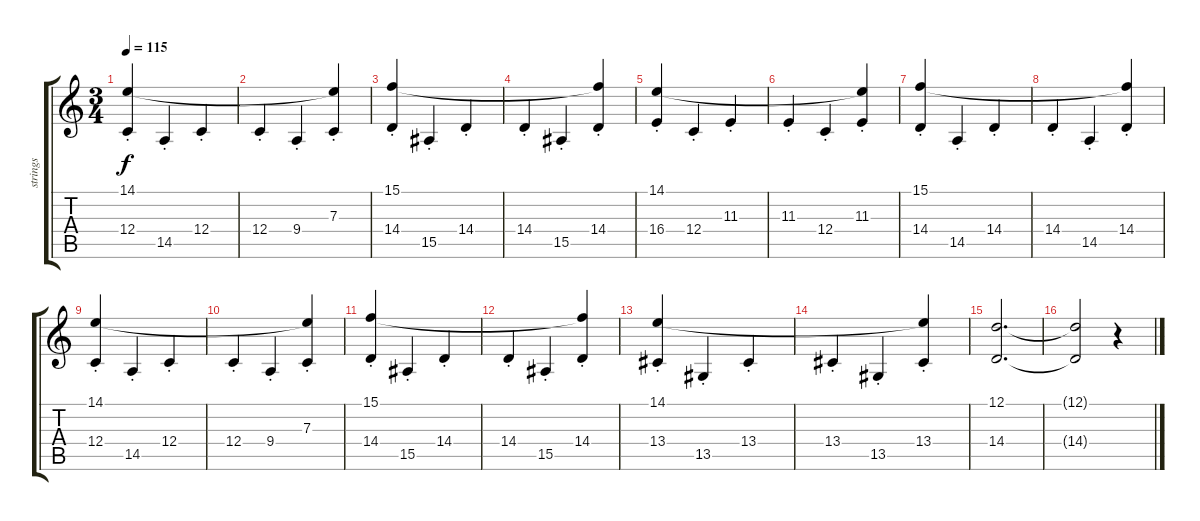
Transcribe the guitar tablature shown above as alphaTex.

\track ("strings" "strings") {instrument stringensemble1}
\staff {score tabs}
\tuning (D4 A3 F3 C3 G2 C2) {hide}
\ts (3 4)
\tempo 115
\clef g2
\ks c
(14.1 12.4{st}).4{dy f} 14.5{st}.4 12.4{st}.4 |
12.4{st}.4 9.4{st}.4 (14.1{t} 7.3{st}).4 |
(15.1 14.4{st}).4 15.5{st}.4 14.4{st}.4 |
14.4{st}.4 15.5{st}.4 (15.1{t} 14.4{st}).4 |
(14.1 16.4{st}).4 12.4{st}.4 11.3{st}.4 |
11.3{st}.4 12.4{st}.4 (14.1{t} 11.3{st}).4 |
(15.1 14.4{st}).4 14.5{st}.4 14.4{st}.4 |
14.4{st}.4 14.5{st}.4 (15.1{t} 14.4{st}).4 |
(14.1 12.4{st}).4 14.5{st}.4 12.4{st}.4 |
12.4{st}.4 9.4{st}.4 (14.1{t} 7.3{st}).4 |
(15.1 14.4{st}).4 15.5{st}.4 14.4{st}.4 |
14.4{st}.4 15.5{st}.4 (15.1{t} 14.4{st}).4 |
(14.1 13.4{st}).4 13.5{st}.4 13.4{st}.4 |
13.4{st}.4 13.5{st}.4 (14.1{t} 13.4{st}).4 |
(12.1 14.4).2{d} |
(12.1{t} 14.4{t}).2 r.4
